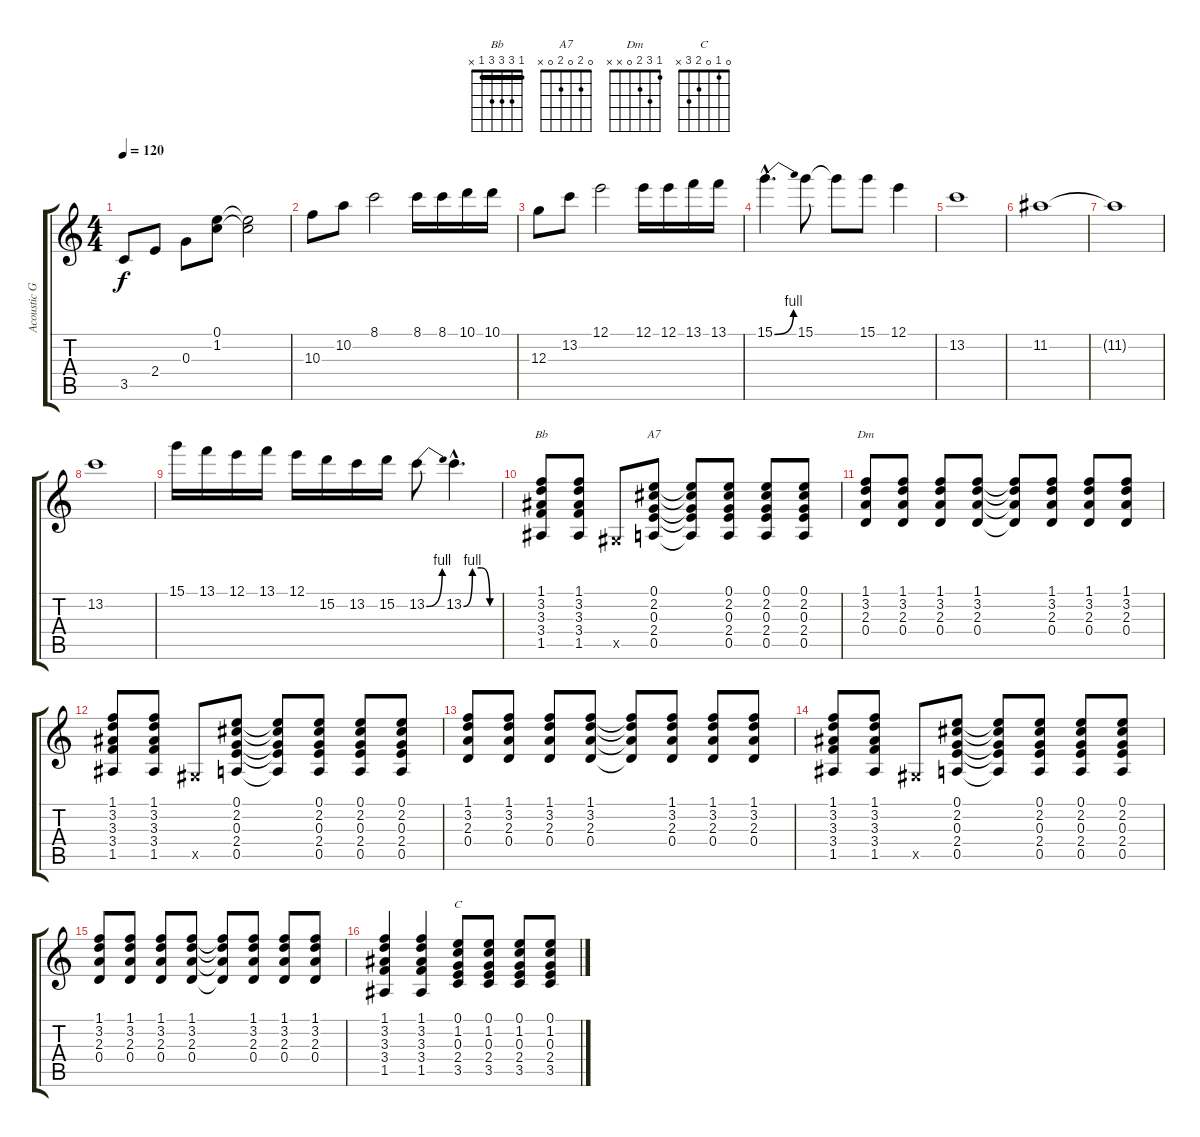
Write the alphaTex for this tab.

\track ("Acoustic Guitar" "Acoustic G") {instrument acousticguitarsteel}
\staff {score tabs}
\tuning (E4 B3 G3 D3 A2 E2) {hide}
\chord ("Bb" 1 3 3 3 1 x) {barre 1}
\chord ("A7" 0 2 0 2 0 x)
\chord ("Dm" 1 3 2 0 x x)
\chord ("C" 0 1 0 2 3 x)
\ts (4 4)
\tempo 120
\clef g2
\ks c
3.5.8{dy f} 2.4.8 0.3.8 (0.1 1.2).8 (0.1{t} 1.2{t}).2 |
10.3.8 10.2.8 8.1.2 8.1.16 8.1.16 10.1.16 10.1.16 |
12.3.8 13.2.8 12.1.2 12.1.16 12.1.16 13.1.16 13.1.16 |
15.1{be (bend 0 0 60 4) hac}.4{d} 15.1.8 15.1{t}.8 15.1.8 12.1.4 |
13.2.1 |
11.2.1 |
11.2{t}.1 |
13.2.1 |
15.1.16 13.1.16 12.1.16 13.1.16 12.1.16 15.2.16 13.2.16 15.2.16 13.2{be (bend 0 0 60 4)}.8 13.2{be (custom 0 0 15 4 30 4 45 0 60 0) hac}.4{d} |
(1.1 3.2 3.3 3.4 1.5).8{ch "Bb"} (1.1 3.2 3.3 3.4 1.5).8 -1.5{x}.8 (0.1 2.2 0.3 2.4 0.5).8{ch "A7"} (0.1{t} 2.2{t} 0.3{t} 2.4{t} 0.5{t}).8 (0.1 2.2 0.3 2.4 0.5).8 (0.1 2.2 0.3 2.4 0.5).8 (0.1 2.2 0.3 2.4 0.5).8 |
(1.1 3.2 2.3 0.4).8{ch "Dm"} (1.1 3.2 2.3 0.4).8 (1.1 3.2 2.3 0.4).8 (1.1 3.2 2.3 0.4).8 (1.1{t} 3.2{t} 2.3{t} 0.4{t}).8 (1.1 3.2 2.3 0.4).8 (1.1 3.2 2.3 0.4).8 (1.1 3.2 2.3 0.4).8 |
(1.1 3.2 3.3 3.4 1.5).8 (1.1 3.2 3.3 3.4 1.5).8 -1.5{x}.8 (0.1 2.2 0.3 2.4 0.5).8 (0.1{t} 2.2{t} 0.3{t} 2.4{t} 0.5{t}).8 (0.1 2.2 0.3 2.4 0.5).8 (0.1 2.2 0.3 2.4 0.5).8 (0.1 2.2 0.3 2.4 0.5).8 |
(1.1 3.2 2.3 0.4).8 (1.1 3.2 2.3 0.4).8 (1.1 3.2 2.3 0.4).8 (1.1 3.2 2.3 0.4).8 (1.1{t} 3.2{t} 2.3{t} 0.4{t}).8 (1.1 3.2 2.3 0.4).8 (1.1 3.2 2.3 0.4).8 (1.1 3.2 2.3 0.4).8 |
(1.1 3.2 3.3 3.4 1.5).8 (1.1 3.2 3.3 3.4 1.5).8 -1.5{x}.8 (0.1 2.2 0.3 2.4 0.5).8 (0.1{t} 2.2{t} 0.3{t} 2.4{t} 0.5{t}).8 (0.1 2.2 0.3 2.4 0.5).8 (0.1 2.2 0.3 2.4 0.5).8 (0.1 2.2 0.3 2.4 0.5).8 |
(1.1 3.2 2.3 0.4).8 (1.1 3.2 2.3 0.4).8 (1.1 3.2 2.3 0.4).8 (1.1 3.2 2.3 0.4).8 (1.1{t} 3.2{t} 2.3{t} 0.4{t}).8 (1.1 3.2 2.3 0.4).8 (1.1 3.2 2.3 0.4).8 (1.1 3.2 2.3 0.4).8 |
(1.1 3.2 3.3 3.4 1.5).4 (1.1 3.2 3.3 3.4 1.5).4 (0.1 1.2 0.3 2.4 3.5).8{ch "C"} (0.1 1.2 0.3 2.4 3.5).8 (0.1 1.2 0.3 2.4 3.5).8 (0.1 1.2 0.3 2.4 3.5).8
